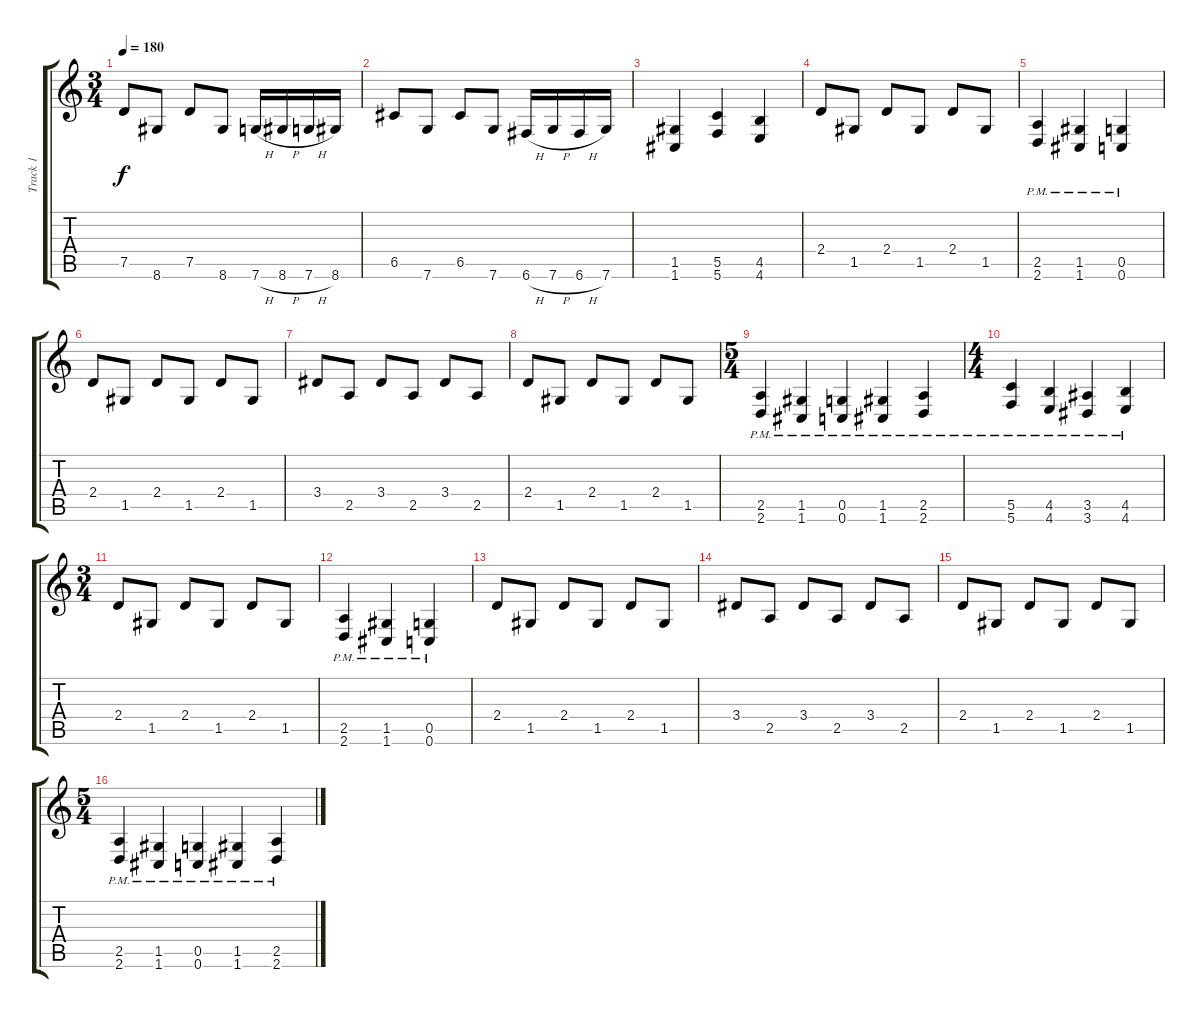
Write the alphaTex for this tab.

\track ("Track 1" "Track 1") {instrument distortionguitar}
\staff {score tabs}
\tuning (D4 A3 F3 C3 G2 C2) {hide}
\ts (3 4)
\tempo 180
\clef g2
\ks c
7.5.8{dy f} 8.6.8 7.5.8 8.6.8 7.6{h}.16 8.6{h}.16 7.6{h}.16 8.6.16 |
6.5.8 7.6.8 6.5.8 7.6.8 6.6{h}.16 7.6{h}.16 6.6{h}.16 7.6.16 |
(1.5 1.6).4 (5.5 5.6).4 (4.5 4.6).4 |
2.4.8 1.5.8 2.4.8 1.5.8 2.4.8 1.5.8 |
(2.5{pm} 2.6{pm}).4 (1.5{pm} 1.6{pm}).4 (0.5{pm} 0.6{pm}).4 |
2.4.8 1.5.8 2.4.8 1.5.8 2.4.8 1.5.8 |
3.4.8 2.5.8 3.4.8 2.5.8 3.4.8 2.5.8 |
2.4.8 1.5.8 2.4.8 1.5.8 2.4.8 1.5.8 |
\ts (5 4)
(2.5{pm} 2.6{pm}).4 (1.5{pm} 1.6{pm}).4 (0.5{pm} 0.6{pm}).4 (1.5{pm} 1.6{pm}).4 (2.5{pm} 2.6{pm}).4 |
\ts (4 4)
(5.5{pm} 5.6{pm}).4 (4.5{pm} 4.6{pm}).4 (3.5{pm} 3.6{pm}).4 (4.5{pm} 4.6{pm}).4 |
\ts (3 4)
2.4.8 1.5.8 2.4.8 1.5.8 2.4.8 1.5.8 |
(2.5{pm} 2.6{pm}).4 (1.5{pm} 1.6{pm}).4 (0.5{pm} 0.6{pm}).4 |
2.4.8 1.5.8 2.4.8 1.5.8 2.4.8 1.5.8 |
3.4.8 2.5.8 3.4.8 2.5.8 3.4.8 2.5.8 |
2.4.8 1.5.8 2.4.8 1.5.8 2.4.8 1.5.8 |
\ts (5 4)
(2.5{pm} 2.6{pm}).4 (1.5{pm} 1.6{pm}).4 (0.5{pm} 0.6{pm}).4 (1.5{pm} 1.6{pm}).4 (2.5{pm} 2.6{pm}).4
